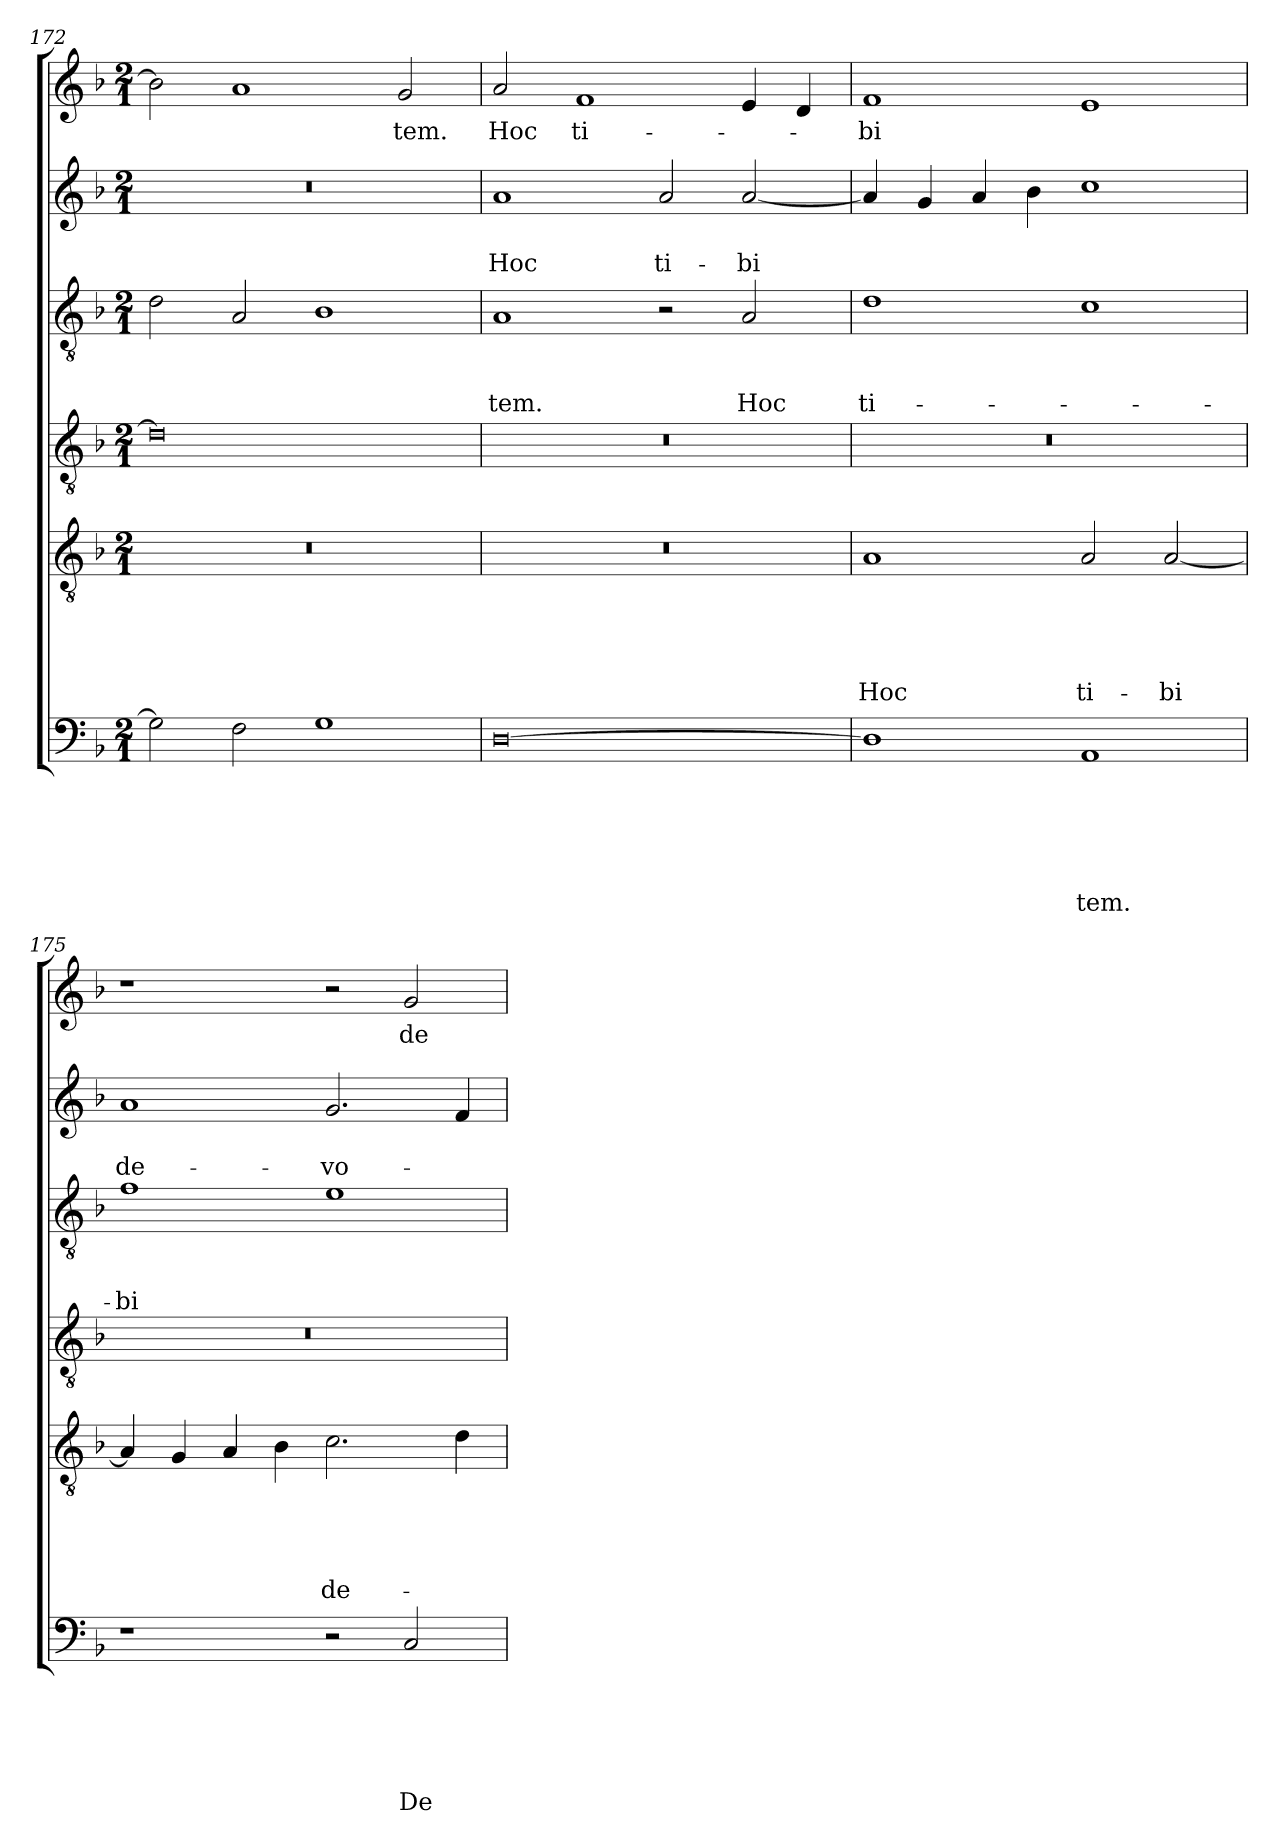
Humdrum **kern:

**kern	**text	**text	**text	**text	**text	**text	**kern	**text	**text	**text	**text	**text	**kern	**kern	**text	**text	**text	**kern	**text	**text	**kern	**text
*part6	*part6	*part6	*part6	*part6	*part6	*part6	*part5	*part5	*part5	*part5	*part5	*part5	*part4	*part3	*part3	*part3	*part3	*part2	*part2	*part2	*part1	*part1
*staff6	*staff6	*staff6	*staff6	*staff6	*staff6	*staff6	*staff5	*staff5	*staff5	*staff5	*staff5	*staff5	*staff4	*staff3	*staff3	*staff3	*staff3	*staff2	*staff2	*staff2	*staff1	*staff1
*clefF4	*	*	*	*	*	*	*clefGv2	*	*	*	*	*	*clefGv2	*clefGv2	*	*	*	*clefG2	*	*	*clefG2	*
*k[b-]	*	*	*	*	*	*	*k[b-]	*	*	*	*	*	*k[b-]	*k[b-]	*	*	*	*k[b-]	*	*	*k[b-]	*
*F:	*	*	*	*	*	*	*F:	*	*	*	*	*	*F:	*F:	*	*	*	*F:	*	*	*F:	*
*M2/1	*	*	*	*	*	*	*M2/1	*	*	*	*	*	*M2/1	*M2/1	*	*	*	*M2/1	*	*	*M2/1	*
=172	=172	=172	=172	=172	=172	=172	=172	=172	=172	=172	=172	=172	=172	=172	=172	=172	=172	=172	=172	=172	=172	=172
2G\]	.	.	.	.	.	.	0r	.	.	.	.	.	0d]	2d\	.	.	.	0r	.	.	2b-\]	.
2F\	.	.	.	.	.	.	.	.	.	.	.	.	.	2A/	.	.	.	.	.	.	1a	.
1G	.	.	.	.	.	.	.	.	.	.	.	.	.	1B-	.	.	.	.	.	.	.	.
!	!	!	!	!	!	!	!	!	!	!	!	!	!	!	!	!	!	!	!	!	!	!LO:LY:b
.	.	.	.	.	.	.	.	.	.	.	.	.	.	.	.	.	.	.	.	.	2g/	-tem.
=173	=173	=173	=173	=173	=173	=173	=173	=173	=173	=173	=173	=173	=173	=173	=173	=173	=173	=173	=173	=173	=173	=173
!	!	!	!	!	!	!	!	!	!	!	!	!	!	!	!	!	!LO:LY:b	!	!	!LO:LY:b	!	!LO:LY:b
[0D	.	.	.	.	.	.	0r	.	.	.	.	.	0r	1A	.	.	-tem.	1a	.	Hoc	2a/	Hoc
!	!	!	!	!	!	!	!	!	!	!	!	!	!	!	!	!	!	!	!	!	!	!LO:LY:b
.	.	.	.	.	.	.	.	.	.	.	.	.	.	.	.	.	.	.	.	.	1f	ti-
!	!	!	!	!	!	!	!	!	!	!	!	!	!	!	!	!	!	!	!	!LO:LY:b	!	!
.	.	.	.	.	.	.	.	.	.	.	.	.	.	2r	.	.	.	2a/	.	ti-	.	.
!	!	!	!	!	!	!	!	!	!	!	!	!	!	!	!	!	!LO:LY:b	!	!	!LO:LY:b	!	!
.	.	.	.	.	.	.	.	.	.	.	.	.	.	2A/	.	.	Hoc	[2a/	.	-bi	4e/	.
.	.	.	.	.	.	.	.	.	.	.	.	.	.	.	.	.	.	.	.	.	4d/	.
!!LO:PB:g=z
=174	=174	=174	=174	=174	=174	=174	=174	=174	=174	=174	=174	=174	=174	=174	=174	=174	=174	=174	=174	=174	=174	=174
!	!	!	!	!	!	!	!	!	!	!	!	!LO:LY:b	!	!	!	!	!LO:LY:b	!	!	!	!	!LO:LY:b
1D]	.	.	.	.	.	.	1A	.	.	.	.	Hoc	0r	1d	.	.	ti-	4a/]	.	.	1f	-bi
.	.	.	.	.	.	.	.	.	.	.	.	.	.	.	.	.	.	4g/	.	.	.	.
.	.	.	.	.	.	.	.	.	.	.	.	.	.	.	.	.	.	4a/	.	.	.	.
.	.	.	.	.	.	.	.	.	.	.	.	.	.	.	.	.	.	4b-\	.	.	.	.
!	!	!	!	!	!	!LO:LY:b	!	!	!	!	!	!LO:LY:b	!	!	!	!	!	!	!	!	!	!
1AA	.	.	.	.	.	-tem.	2A/	.	.	.	.	ti-	.	1c	.	.	.	1cc	.	.	1e	.
!	!	!	!	!	!	!	!	!	!	!	!	!LO:LY:b	!	!	!	!	!	!	!	!	!	!
.	.	.	.	.	.	.	[2A/	.	.	.	.	-bi	.	.	.	.	.	.	.	.	.	.
=175	=175	=175	=175	=175	=175	=175	=175	=175	=175	=175	=175	=175	=175	=175	=175	=175	=175	=175	=175	=175	=175	=175
!	!	!	!	!	!	!	!	!	!	!	!	!	!	!	!	!	!LO:LY:b	!	!	!LO:LY:b	!	!
1r	.	.	.	.	.	.	4A/]	.	.	.	.	.	0r	1f	.	.	-bi	1a	.	de-	1r	.
.	.	.	.	.	.	.	4G/	.	.	.	.	.	.	.	.	.	.	.	.	.	.	.
.	.	.	.	.	.	.	4A/	.	.	.	.	.	.	.	.	.	.	.	.	.	.	.
.	.	.	.	.	.	.	4B-\	.	.	.	.	.	.	.	.	.	.	.	.	.	.	.
!	!	!	!	!	!	!	!	!	!	!	!	!LO:LY:b	!	!	!	!	!	!	!	!LO:LY:b	!	!
2r	.	.	.	.	.	.	2.c\	.	.	.	.	de-	.	1e	.	.	.	2.g/	.	-vo-	2r	.
!	!	!	!	!	!	!LO:LY:b	!	!	!	!	!	!	!	!	!	!	!	!	!	!	!	!LO:LY:b
2C/	.	.	.	.	.	De-	.	.	.	.	.	.	.	.	.	.	.	.	.	.	2g/	de-
.	.	.	.	.	.	.	4d\	.	.	.	.	.	.	.	.	.	.	4f/	.	.	.	.
=	=	=	=	=	=	=	=	=	=	=	=	=	=	=	=	=	=	=	=	=	=	=
*-	*-	*-	*-	*-	*-	*-	*-	*-	*-	*-	*-	*-	*-	*-	*-	*-	*-	*-	*-	*-	*-	*-
